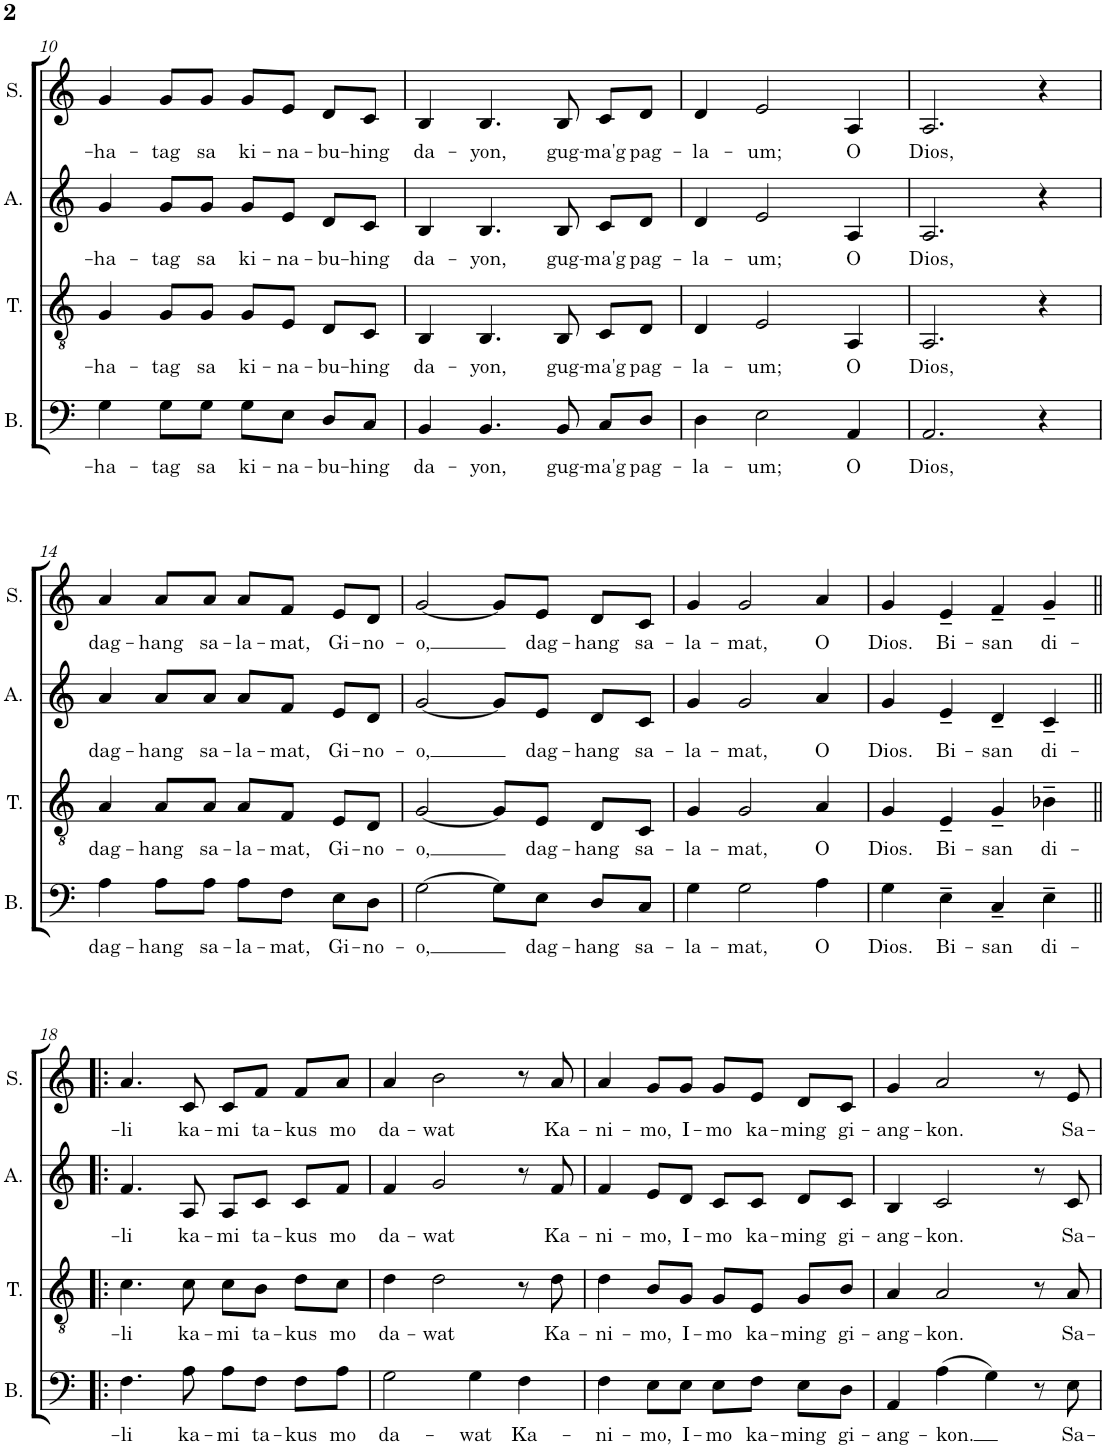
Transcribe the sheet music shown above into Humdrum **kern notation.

**kern	**text	**kern	**text	**kern	**text	**kern	**text
*part4	*part4	*part3	*part3	*part2	*part2	*part1	*part1
*staff4	*staff4	*staff3	*staff3	*staff2	*staff2	*staff1	*staff1
*I"Bass	*	*I"Tenor	*	*I"Alto	*	*I"Soprano	*
*I'B.	*	*I'T.	*	*I'A.	*	*I'S.	*
!!LO:PB:g=z
*clefF4	*	*clefGv2	*	*clefG2	*	*clefG2	*
*k[]	*	*k[]	*	*k[]	*	*k[]	*
*M4/4	*	*M4/4	*	*M4/4	*	*M4/4	*
=10	=10	=10	=10	=10	=10	=10	=10
!	!LO:LY:b	!	!LO:LY:b	!	!LO:LY:b	!	!LO:LY:b
4G\	-ha-	4G/	-ha-	4g/	-ha-	4g/	-ha-
!	!LO:LY:b	!	!LO:LY:b	!	!LO:LY:b	!	!LO:LY:b
8G\L	-tag	8G/L	-tag	8g/L	-tag	8g/L	-tag
!	!LO:LY:b	!	!LO:LY:b	!	!LO:LY:b	!	!LO:LY:b
8G\J	sa	8G/J	sa	8g/J	sa	8g/J	sa
!	!LO:LY:b	!	!LO:LY:b	!	!LO:LY:b	!	!LO:LY:b
8G\L	ki-	8G/L	ki-	8g/L	ki-	8g/L	ki-
!	!LO:LY:b	!	!LO:LY:b	!	!LO:LY:b	!	!LO:LY:b
8E\J	-na-	8E/J	-na-	8e/J	-na-	8e/J	-na-
!	!LO:LY:b	!	!LO:LY:b	!	!LO:LY:b	!	!LO:LY:b
8D/L	-bu-	8D/L	-bu-	8d/L	-bu-	8d/L	-bu-
!	!LO:LY:b	!	!LO:LY:b	!	!LO:LY:b	!	!LO:LY:b
8C/J	-hing	8C/J	-hing	8c/J	-hing	8c/J	-hing
=11	=11	=11	=11	=11	=11	=11	=11
!	!LO:LY:b	!	!LO:LY:b	!	!LO:LY:b	!	!LO:LY:b
4BB/	da-	4BB/	da-	4B/	da-	4B/	da-
!	!LO:LY:b	!	!LO:LY:b	!	!LO:LY:b	!	!LO:LY:b
4.BB/	-yon,	4.BB/	-yon,	4.B/	-yon,	4.B/	-yon,
!	!LO:LY:b	!	!LO:LY:b	!	!LO:LY:b	!	!LO:LY:b
8BB/	gug-	8BB/	gug-	8B/	gug-	8B/	gug-
!	!LO:LY:b	!	!LO:LY:b	!	!LO:LY:b	!	!LO:LY:b
8C/L	-ma'g	8C/L	-ma'g	8c/L	-ma'g	8c/L	-ma'g
!	!LO:LY:b	!	!LO:LY:b	!	!LO:LY:b	!	!LO:LY:b
8D/J	pag-	8D/J	pag-	8d/J	pag-	8d/J	pag-
=12	=12	=12	=12	=12	=12	=12	=12
!	!LO:LY:b	!	!LO:LY:b	!	!LO:LY:b	!	!LO:LY:b
4D\	-la-	4D/	-la-	4d/	-la-	4d/	-la-
!	!LO:LY:b	!	!LO:LY:b	!	!LO:LY:b	!	!LO:LY:b
2E\	-um;	2E/	-um;	2e/	-um;	2e/	-um;
!	!LO:LY:b	!	!LO:LY:b	!	!LO:LY:b	!	!LO:LY:b
4AA/	O	4AA/	O	4A/	O	4A/	O
=13	=13	=13	=13	=13	=13	=13	=13
!	!LO:LY:b	!	!LO:LY:b	!	!LO:LY:b	!	!LO:LY:b
2.AA/	Dios,	2.AA/	Dios,	2.A/	Dios,	2.A/	Dios,
4r	.	4r	.	4r	.	4r	.
!!LO:LB:g=z
=14	=14	=14	=14	=14	=14	=14	=14
!	!LO:LY:b	!	!LO:LY:b	!	!LO:LY:b	!	!LO:LY:b
4A\	dag-	4A/	dag-	4a/	dag-	4a/	dag-
!	!LO:LY:b	!	!LO:LY:b	!	!LO:LY:b	!	!LO:LY:b
8A\L	-hang	8A/L	-hang	8a/L	-hang	8a/L	-hang
!	!LO:LY:b	!	!LO:LY:b	!	!LO:LY:b	!	!LO:LY:b
8A\J	sa-	8A/J	sa-	8a/J	sa-	8a/J	sa-
!	!LO:LY:b	!	!LO:LY:b	!	!LO:LY:b	!	!LO:LY:b
8A\L	-la-	8A/L	-la-	8a/L	-la-	8a/L	-la-
!	!LO:LY:b	!	!LO:LY:b	!	!LO:LY:b	!	!LO:LY:b
8F\J	-mat,	8F/J	-mat,	8f/J	-mat,	8f/J	-mat,
!	!LO:LY:b	!	!LO:LY:b	!	!LO:LY:b	!	!LO:LY:b
8E\L	Gi-	8E/L	Gi-	8e/L	Gi-	8e/L	Gi-
!	!LO:LY:b	!	!LO:LY:b	!	!LO:LY:b	!	!LO:LY:b
8D\J	-no-	8D/J	-no-	8d/J	-no-	8d/J	-no-
=15	=15	=15	=15	=15	=15	=15	=15
!	!LO:LY:b	!	!LO:LY:b	!	!LO:LY:b	!	!LO:LY:b
[2G\	-o,	[2G/	-o,	[2g/	-o,	[2g/	-o,
8G\L]	.	8G/L]	.	8g/L]	.	8g/L]	.
!	!LO:LY:b	!	!LO:LY:b	!	!LO:LY:b	!	!LO:LY:b
8E\J	dag-	8E/J	dag-	8e/J	dag-	8e/J	dag-
!	!LO:LY:b	!	!LO:LY:b	!	!LO:LY:b	!	!LO:LY:b
8D/L	-hang	8D/L	-hang	8d/L	-hang	8d/L	-hang
!	!LO:LY:b	!	!LO:LY:b	!	!LO:LY:b	!	!LO:LY:b
8C/J	sa-	8C/J	sa-	8c/J	sa-	8c/J	sa-
=16	=16	=16	=16	=16	=16	=16	=16
!	!LO:LY:b	!	!LO:LY:b	!	!LO:LY:b	!	!LO:LY:b
4G\	-la-	4G/	-la-	4g/	-la-	4g/	-la-
!	!LO:LY:b	!	!LO:LY:b	!	!LO:LY:b	!	!LO:LY:b
2G\	-mat,	2G/	-mat,	2g/	-mat,	2g/	-mat,
!	!LO:LY:b	!	!LO:LY:b	!	!LO:LY:b	!	!LO:LY:b
4A\	O	4A/	O	4a/	O	4a/	O
=17	=17	=17	=17	=17	=17	=17	=17
!	!LO:LY:b	!	!LO:LY:b	!	!LO:LY:b	!	!LO:LY:b
4G\	Dios.	4G/	Dios.	4g/	Dios.	4g/	Dios.
!	!LO:LY:b	!	!LO:LY:b	!	!LO:LY:b	!	!LO:LY:b
4E~\	Bi-	4E~/	Bi-	4e~/	Bi-	4e~/	Bi-
!	!LO:LY:b	!	!LO:LY:b	!	!LO:LY:b	!	!LO:LY:b
4C~/	-san	4G~/	-san	4d~/	-san	4f~/	-san
!	!LO:LY:b	!	!LO:LY:b	!	!LO:LY:b	!	!LO:LY:b
4E~\	di-	4B-X~\	di-	4c~/	di-	4g~/	di-
!!LO:LB:g=z
=18!|:	=18!|:	=18!|:	=18!|:	=18!|:	=18!|:	=18!|:	=18!|:
!	!LO:LY:b	!	!LO:LY:b	!	!LO:LY:b	!	!LO:LY:b
4.F\	-li	4.c\	-li	4.f/	-li	4.a/	-li
!	!LO:LY:b	!	!LO:LY:b	!	!LO:LY:b	!	!LO:LY:b
8A\	ka-	8c\	ka-	8A/	ka-	8c/	ka-
!	!LO:LY:b	!	!LO:LY:b	!	!LO:LY:b	!	!LO:LY:b
8A\L	-mi	8c\L	-mi	8A/L	-mi	8c/L	-mi
!	!LO:LY:b	!	!LO:LY:b	!	!LO:LY:b	!	!LO:LY:b
8F\J	ta-	8B\J	ta-	8c/J	ta-	8f/J	ta-
!	!LO:LY:b	!	!LO:LY:b	!	!LO:LY:b	!	!LO:LY:b
8F\L	-kus	8d\L	-kus	8c/L	-kus	8f/L	-kus
!	!LO:LY:b	!	!LO:LY:b	!	!LO:LY:b	!	!LO:LY:b
8A\J	mo	8c\J	mo	8f/J	mo	8a/J	mo
=19	=19	=19	=19	=19	=19	=19	=19
!	!LO:LY:b	!	!LO:LY:b	!	!LO:LY:b	!	!LO:LY:b
2G\	da-	4d\	da-	4f/	da-	4a/	da-
!	!	!	!LO:LY:b	!	!LO:LY:b	!	!LO:LY:b
.	.	2d\	-wat	2g/	-wat	2b\	-wat
!	!LO:LY:b	!	!	!	!	!	!
4G\	-wat	.	.	.	.	.	.
!	!LO:LY:b	!	!	!	!	!	!
4F\	Ka-	8r	.	8r	.	8r	.
!	!	!	!LO:LY:b	!	!LO:LY:b	!	!LO:LY:b
.	.	8d\	Ka-	8f/	Ka-	8a/	Ka-
=20	=20	=20	=20	=20	=20	=20	=20
!	!LO:LY:b	!	!LO:LY:b	!	!LO:LY:b	!	!LO:LY:b
4F\	-ni-	4d\	-ni-	4f/	-ni-	4a/	-ni-
!	!LO:LY:b	!	!LO:LY:b	!	!LO:LY:b	!	!LO:LY:b
8E\L	-mo,	8B/L	-mo,	8e/L	-mo,	8g/L	-mo,
!	!LO:LY:b	!	!LO:LY:b	!	!LO:LY:b	!	!LO:LY:b
8E\J	I-	8G/J	I-	8d/J	I-	8g/J	I-
!	!LO:LY:b	!	!LO:LY:b	!	!LO:LY:b	!	!LO:LY:b
8E\L	-mo	8G/L	-mo	8c/L	-mo	8g/L	-mo
!	!LO:LY:b	!	!LO:LY:b	!	!LO:LY:b	!	!LO:LY:b
8F\J	ka-	8E/J	ka-	8c/J	ka-	8e/J	ka-
!	!LO:LY:b	!	!LO:LY:b	!	!LO:LY:b	!	!LO:LY:b
8E\L	-ming	8G/L	-ming	8d/L	-ming	8d/L	-ming
!	!LO:LY:b	!	!LO:LY:b	!	!LO:LY:b	!	!LO:LY:b
8D\J	gi-	8B/J	gi-	8c/J	gi-	8c/J	gi-
=21	=21	=21	=21	=21	=21	=21	=21
!	!LO:LY:b	!	!LO:LY:b	!	!LO:LY:b	!	!LO:LY:b
4AA/	-ang-	4A/	-ang-	4B/	-ang-	4g/	-ang-
!	!LO:LY:b	!	!LO:LY:b	!	!LO:LY:b	!	!LO:LY:b
(4A\	-kon.	2A/	-kon.	2c/	-kon.	2a/	-kon.
4G\)	.	.	.	.	.	.	.
8r	.	8r	.	8r	.	8r	.
!	!LO:LY:b	!	!LO:LY:b	!	!LO:LY:b	!	!LO:LY:b
8E\	Sa-	8A/	Sa-	8c/	Sa-	8e/	Sa-
=	=	=	=	=	=	=	=
*-	*-	*-	*-	*-	*-	*-	*-
